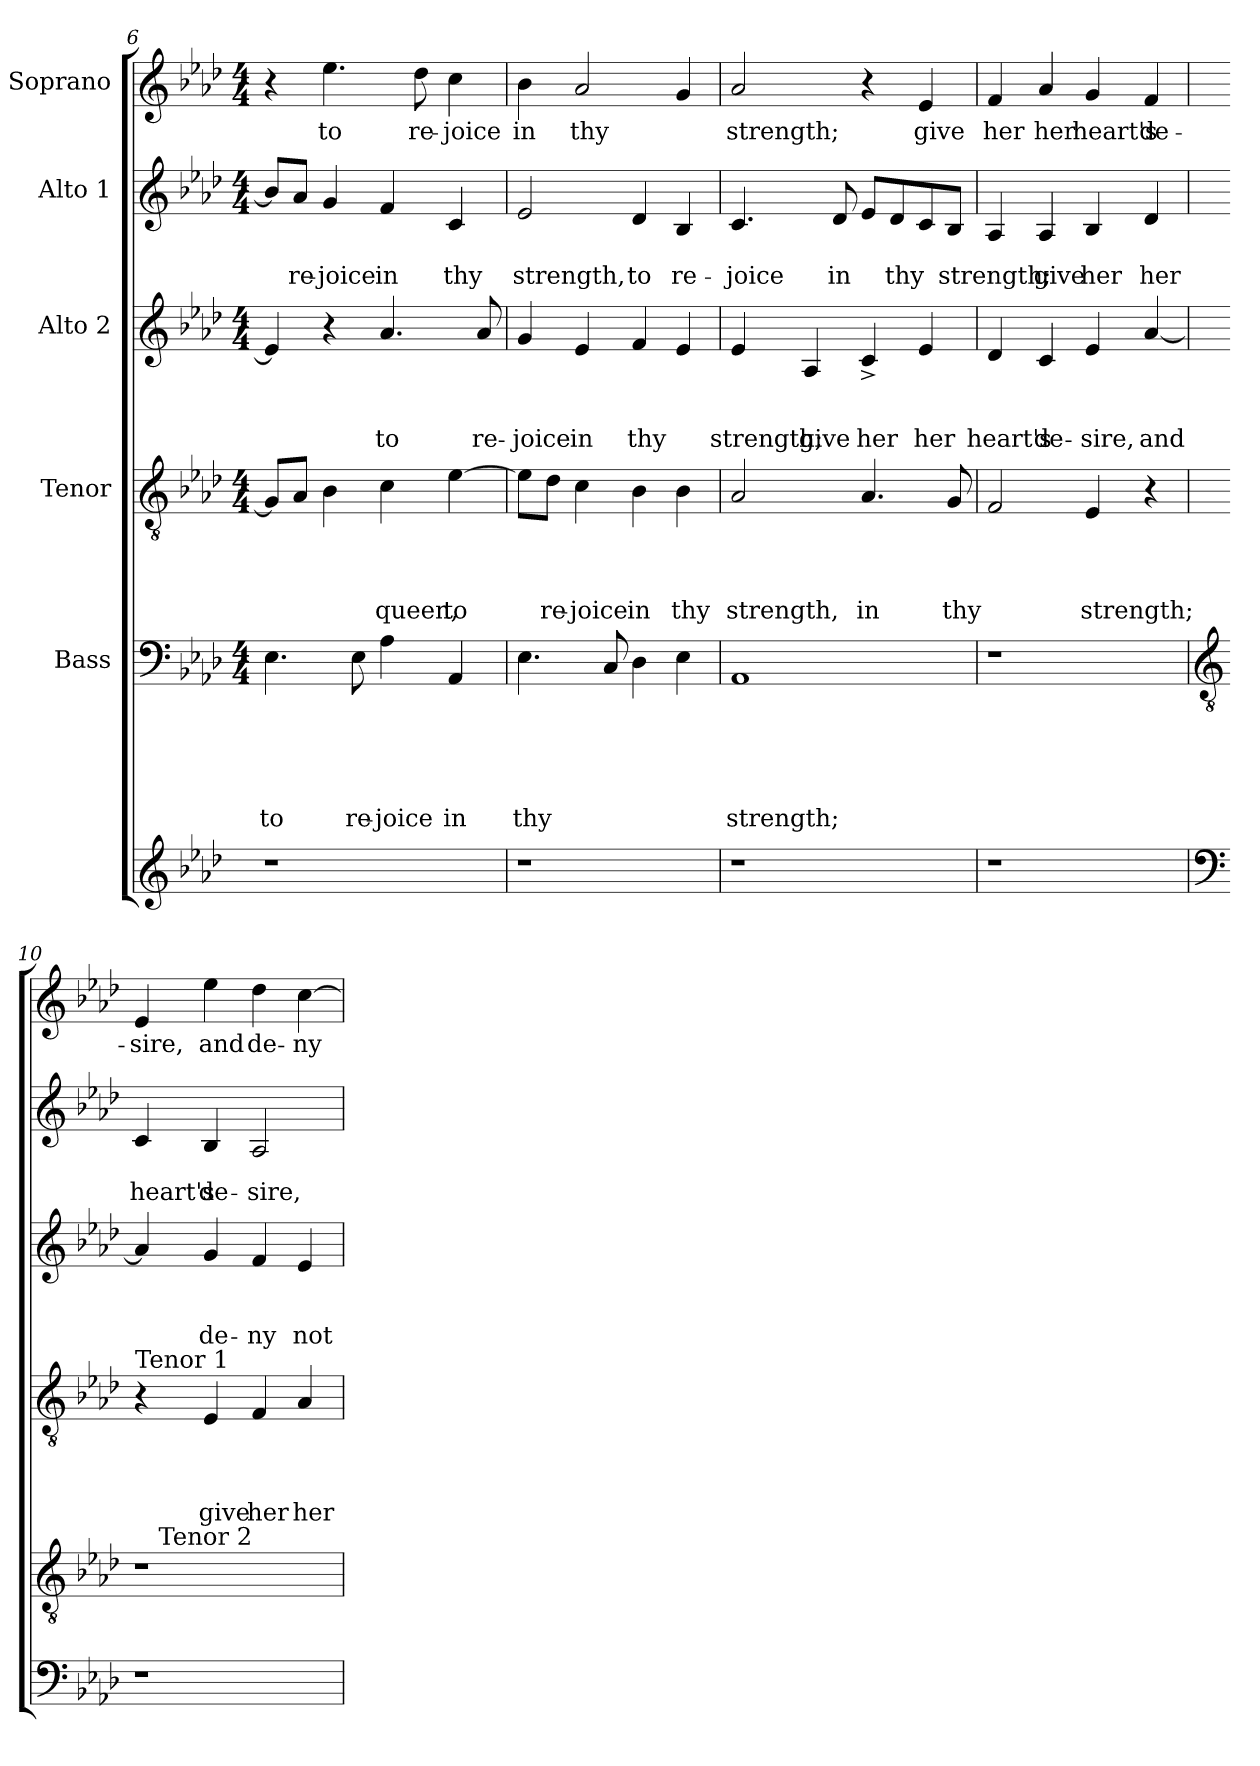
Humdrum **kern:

**kern	**kern	**text	**text	**text	**text	**text	**kern	**text	**text	**text	**text	**kern	**text	**text	**text	**kern	**text	**text	**kern	**text
*part6	*part5	*part5	*part5	*part5	*part5	*part5	*part4	*part4	*part4	*part4	*part4	*part3	*part3	*part3	*part3	*part2	*part2	*part2	*part1	*part1
*staff6	*staff5	*staff5	*staff5	*staff5	*staff5	*staff5	*staff4	*staff4	*staff4	*staff4	*staff4	*staff3	*staff3	*staff3	*staff3	*staff2	*staff2	*staff2	*staff1	*staff1
*	*I"Bass	*	*	*	*	*	*I"Tenor	*	*	*	*	*I"Alto 2	*	*	*	*I"Alto 1	*	*	*I"Soprano	*
!!LO:LB:g=z
*clefG2	*clefF4	*	*	*	*	*	*clefGv2	*	*	*	*	*clefG2	*	*	*	*clefG2	*	*	*clefG2	*
*k[b-e-a-d-]	*k[b-e-a-d-]	*	*	*	*	*	*k[b-e-a-d-]	*	*	*	*	*k[b-e-a-d-]	*	*	*	*k[b-e-a-d-]	*	*	*k[b-e-a-d-]	*
*A-:	*A-:	*	*	*	*	*	*A-:	*	*	*	*	*A-:	*	*	*	*A-:	*	*	*A-:	*
*	*M4/4	*	*	*	*	*	*M4/4	*	*	*	*	*M4/4	*	*	*	*M4/4	*	*	*M4/4	*
=6	=6	=6	=6	=6	=6	=6	=6	=6	=6	=6	=6	=6	=6	=6	=6	=6	=6	=6	=6	=6
!	!	!	!	!	!	!LO:LY:b	!	!	!	!	!	!	!	!	!	!	!	!	!	!
1r	4.E-\	.	.	.	.	to	8G/L]	.	.	.	.	4e-/]	.	.	.	8b-/L]	.	.	4r	.
!	!	!	!	!	!	!	!	!	!	!	!	!	!	!	!	!	!	!LO:LY:b	!	!
.	.	.	.	.	.	.	8A-/J	.	.	.	.	.	.	.	.	8a-/J	.	re-	.	.
!	!	!	!	!	!	!	!	!	!	!	!	!	!	!	!	!	!	!LO:LY:b	!	!LO:LY:b
.	.	.	.	.	.	.	4B-\	.	.	.	.	4r	.	.	.	4g/	.	-joice	4.ee-\	to
!	!	!	!	!	!	!LO:LY:b	!	!	!	!	!	!	!	!	!	!	!	!	!	!
.	8E-\	.	.	.	.	re-	.	.	.	.	.	.	.	.	.	.	.	.	.	.
!	!	!	!	!	!	!LO:LY:b	!	!	!	!	!LO:LY:b	!	!	!	!LO:LY:b	!	!	!LO:LY:b	!	!
.	4A-\	.	.	.	.	-joice	4c\	.	.	.	queen,	4.a-/	.	.	to	4f/	.	in	.	.
!	!	!	!	!	!	!	!	!	!	!	!	!	!	!	!	!	!	!	!	!LO:LY:b
.	.	.	.	.	.	.	.	.	.	.	.	.	.	.	.	.	.	.	8dd-\	re-
!	!	!	!	!	!	!LO:LY:b	!	!	!	!	!LO:LY:b	!	!	!	!	!	!	!LO:LY:b	!	!LO:LY:b
.	4AA-/	.	.	.	.	in	[>4e-\	.	.	.	to	.	.	.	.	4c/	.	thy	4cc\	-joice
!	!	!	!	!	!	!	!	!	!	!	!	!	!	!	!LO:LY:b	!	!	!	!	!
.	.	.	.	.	.	.	.	.	.	.	.	8a-/	.	.	re-	.	.	.	.	.
=7	=7	=7	=7	=7	=7	=7	=7	=7	=7	=7	=7	=7	=7	=7	=7	=7	=7	=7	=7	=7
!	!	!	!	!	!	!LO:LY:b	!	!	!	!	!	!	!	!	!LO:LY:b	!	!	!LO:LY:b	!	!LO:LY:b
1r	4.E-\	.	.	.	.	thy	8e-\L]	.	.	.	.	4g/	.	.	-joice	2e-/	.	strength,	4b-\	in
!	!	!	!	!	!	!	!	!	!	!	!LO:LY:b	!	!	!	!	!	!	!	!	!
.	.	.	.	.	.	.	8d-\J	.	.	.	re-	.	.	.	.	.	.	.	.	.
!	!	!	!	!	!	!	!	!	!	!	!LO:LY:b	!	!	!	!LO:LY:b	!	!	!	!	!LO:LY:b
.	.	.	.	.	.	.	4c\	.	.	.	-joice	4e-/	.	.	in	.	.	.	2a-/	thy
.	8C/	.	.	.	.	.	.	.	.	.	.	.	.	.	.	.	.	.	.	.
!	!	!	!	!	!	!	!	!	!	!	!LO:LY:b	!	!	!	!LO:LY:b	!	!	!LO:LY:b	!	!
.	4D-\	.	.	.	.	.	4B-\	.	.	.	in	4f/	.	.	thy	4d-/	.	to	.	.
!	!	!	!	!	!	!	!	!	!	!	!LO:LY:b	!	!	!	!	!	!	!LO:LY:b	!	!
.	4E-\	.	.	.	.	.	4B-\	.	.	.	thy	4e-/	.	.	.	4B-/	.	re-	4g/	.
=8	=8	=8	=8	=8	=8	=8	=8	=8	=8	=8	=8	=8	=8	=8	=8	=8	=8	=8	=8	=8
!	!	!	!	!	!	!LO:LY:b	!	!	!	!	!LO:LY:b	!	!	!	!LO:LY:b	!	!	!LO:LY:b	!	!LO:LY:b
1r	1AA-	.	.	.	.	strength;	2A-/	.	.	.	strength,	4e-/	.	.	strength;	4.c/	.	-joice	2a-/	strength;
!	!	!	!	!	!	!	!	!	!	!	!	!	!	!	!LO:LY:b	!	!	!	!	!
.	.	.	.	.	.	.	.	.	.	.	.	4A-/	.	.	give	.	.	.	.	.
!	!	!	!	!	!	!	!	!	!	!	!	!	!	!	!	!	!	!LO:LY:b	!	!
.	.	.	.	.	.	.	.	.	.	.	.	.	.	.	.	8d-/	.	in	.	.
!	!	!	!	!	!	!	!	!	!	!	!LO:LY:b	!	!	!	!LO:LY:b	!	!	!	!	!
.	.	.	.	.	.	.	4.A-/	.	.	.	in	4c^</	.	.	her	8e-/L	.	.	4r	.
!	!	!	!	!	!	!	!	!	!	!	!	!	!	!	!	!	!	!LO:LY:b	!	!
.	.	.	.	.	.	.	.	.	.	.	.	.	.	.	.	8d-/	.	thy	.	.
!	!	!	!	!	!	!	!	!	!	!	!	!	!	!	!LO:LY:b	!	!	!	!	!LO:LY:b
.	.	.	.	.	.	.	.	.	.	.	.	4e-/	.	.	her	8c/	.	.	4e-/	give
!	!	!	!	!	!	!	!	!	!	!	!LO:LY:b	!	!	!	!	!	!	!LO:LY:b	!	!
.	.	.	.	.	.	.	8G/	.	.	.	thy	.	.	.	.	8B-/J	.	strength;	.	.
=9	=9	=9	=9	=9	=9	=9	=9	=9	=9	=9	=9	=9	=9	=9	=9	=9	=9	=9	=9	=9
!	!	!	!	!	!	!	!	!	!	!	!	!	!	!	!LO:LY:b	!	!	!	!	!LO:LY:b
1r	1r	.	.	.	.	.	2F/	.	.	.	.	4d-/	.	.	heart's	4A-/	.	.	4f/	her
!	!	!	!	!	!	!	!	!	!	!	!	!	!	!	!LO:LY:b	!	!	!LO:LY:b	!	!LO:LY:b
.	.	.	.	.	.	.	.	.	.	.	.	4c/	.	.	de-	4A-/	.	give	4a-/	her
!	!	!	!	!	!	!	!	!	!	!	!LO:LY:b	!	!	!	!LO:LY:b	!	!	!LO:LY:b	!	!LO:LY:b
.	.	.	.	.	.	.	4E-/	.	.	.	strength;	4e-/	.	.	-sire,	4B-/	.	her	4g/	heart's
!	!	!	!	!	!	!	!	!	!	!	!	!	!	!	!LO:LY:b	!	!	!LO:LY:b	!	!LO:LY:b
.	.	.	.	.	.	.	4r	.	.	.	.	[>4a-/	.	.	and	4d-/	.	her	4f/	de-
!!LO:PB:g=z
=10	=10	=10	=10	=10	=10	=10	=10	=10	=10	=10	=10	=10	=10	=10	=10	=10	=10	=10	=10	=10
*clefF4	*clefGv2	*	*	*	*	*	*	*	*	*	*	*	*	*	*	*	*	*	*	*
!	!	!	!	!	!	!	!LO:TX:a:t=Tenor 1	!	!	!	!	!	!	!	!	!	!	!	!	!
!	!	!	!	!	!	!	!	!	!	!	!	!	!	!	!	!	!	!LO:LY:b	!	!LO:LY:b
*	*^	*	*	*	*	*	*	*	*	*	*	*	*	*	*	*	*	*	*	*
1r	1r	16ryy	.	.	.	.	.	4r	.	.	.	.	4a-/]	.	.	.	4c/	.	heart's	4e-/	-sire,
!	!	!LO:TX:a:t=Tenor 2	!	!	!	!	!	!	!	!	!	!	!	!	!	!	!	!	!	!	!
.	.	2...ryy	.	.	.	.	.	.	.	.	.	.	.	.	.	.	.	.	.	.	.
!	!	!	!	!	!	!	!	!	!	!	!	!LO:LY:b	!	!	!	!LO:LY:b	!	!	!LO:LY:b	!	!LO:LY:b
.	.	.	.	.	.	.	.	4E-/	.	.	.	give	4g/	.	.	de-	4B-/	.	de-	4ee-\	and
!	!	!	!	!	!	!	!	!	!	!	!	!LO:LY:b	!	!	!	!LO:LY:b	!	!	!LO:LY:b	!	!LO:LY:b
.	.	.	.	.	.	.	.	4F/	.	.	.	her	4f/	.	.	-ny	2A-/	.	-sire,	4dd-\	de-
!	!	!	!	!	!	!	!	!	!	!	!	!LO:LY:b	!	!	!	!LO:LY:b	!	!	!	!	!LO:LY:b
.	.	.	.	.	.	.	.	4A-/	.	.	.	her	4e-/	.	.	not	.	.	.	[>4cc\	-ny
*	*v	*v	*	*	*	*	*	*	*	*	*	*	*	*	*	*	*	*	*	*	*
=	=	=	=	=	=	=	=	=	=	=	=	=	=	=	=	=	=	=	=	=
*-	*-	*-	*-	*-	*-	*-	*-	*-	*-	*-	*-	*-	*-	*-	*-	*-	*-	*-	*-	*-
